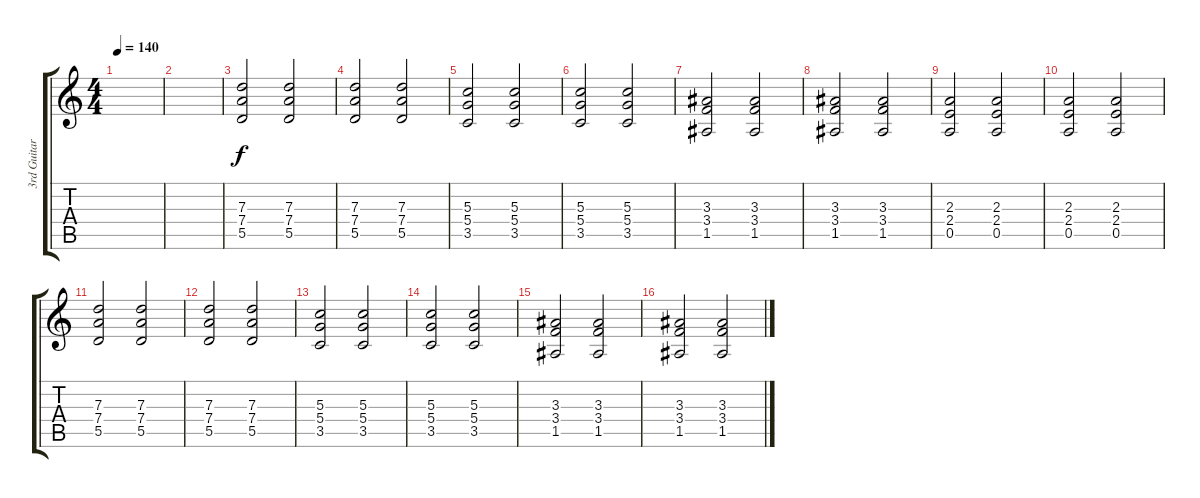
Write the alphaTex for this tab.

\track ("3rd Guitar" "3rd Guitar") {instrument distortionguitar}
\staff {score tabs}
\tuning (E4 B3 G3 D3 A2 D2) {hide}
\ts (4 4)
\tempo 140
\clef g2
\ks c
|
|
(7.3 7.4 5.5).2{instrument electricguitarclean} (7.3 7.4 5.5).2 |
(7.3 7.4 5.5).2 (7.3 7.4 5.5).2 |
(5.3 5.4 3.5).2 (5.3 5.4 3.5).2 |
(5.3 5.4 3.5).2 (5.3 5.4 3.5).2 |
(3.3 3.4 1.5).2 (3.3 3.4 1.5).2 |
(3.3 3.4 1.5).2 (3.3 3.4 1.5).2 |
(2.3 2.4 0.5).2 (2.3 2.4 0.5).2 |
(2.3 2.4 0.5).2 (2.3 2.4 0.5).2 |
(7.3 7.4 5.5).2 (7.3 7.4 5.5).2 |
(7.3 7.4 5.5).2 (7.3 7.4 5.5).2 |
(5.3 5.4 3.5).2 (5.3 5.4 3.5).2 |
(5.3 5.4 3.5).2 (5.3 5.4 3.5).2 |
(3.3 3.4 1.5).2 (3.3 3.4 1.5).2 |
(3.3 3.4 1.5).2 (3.3 3.4 1.5).2
